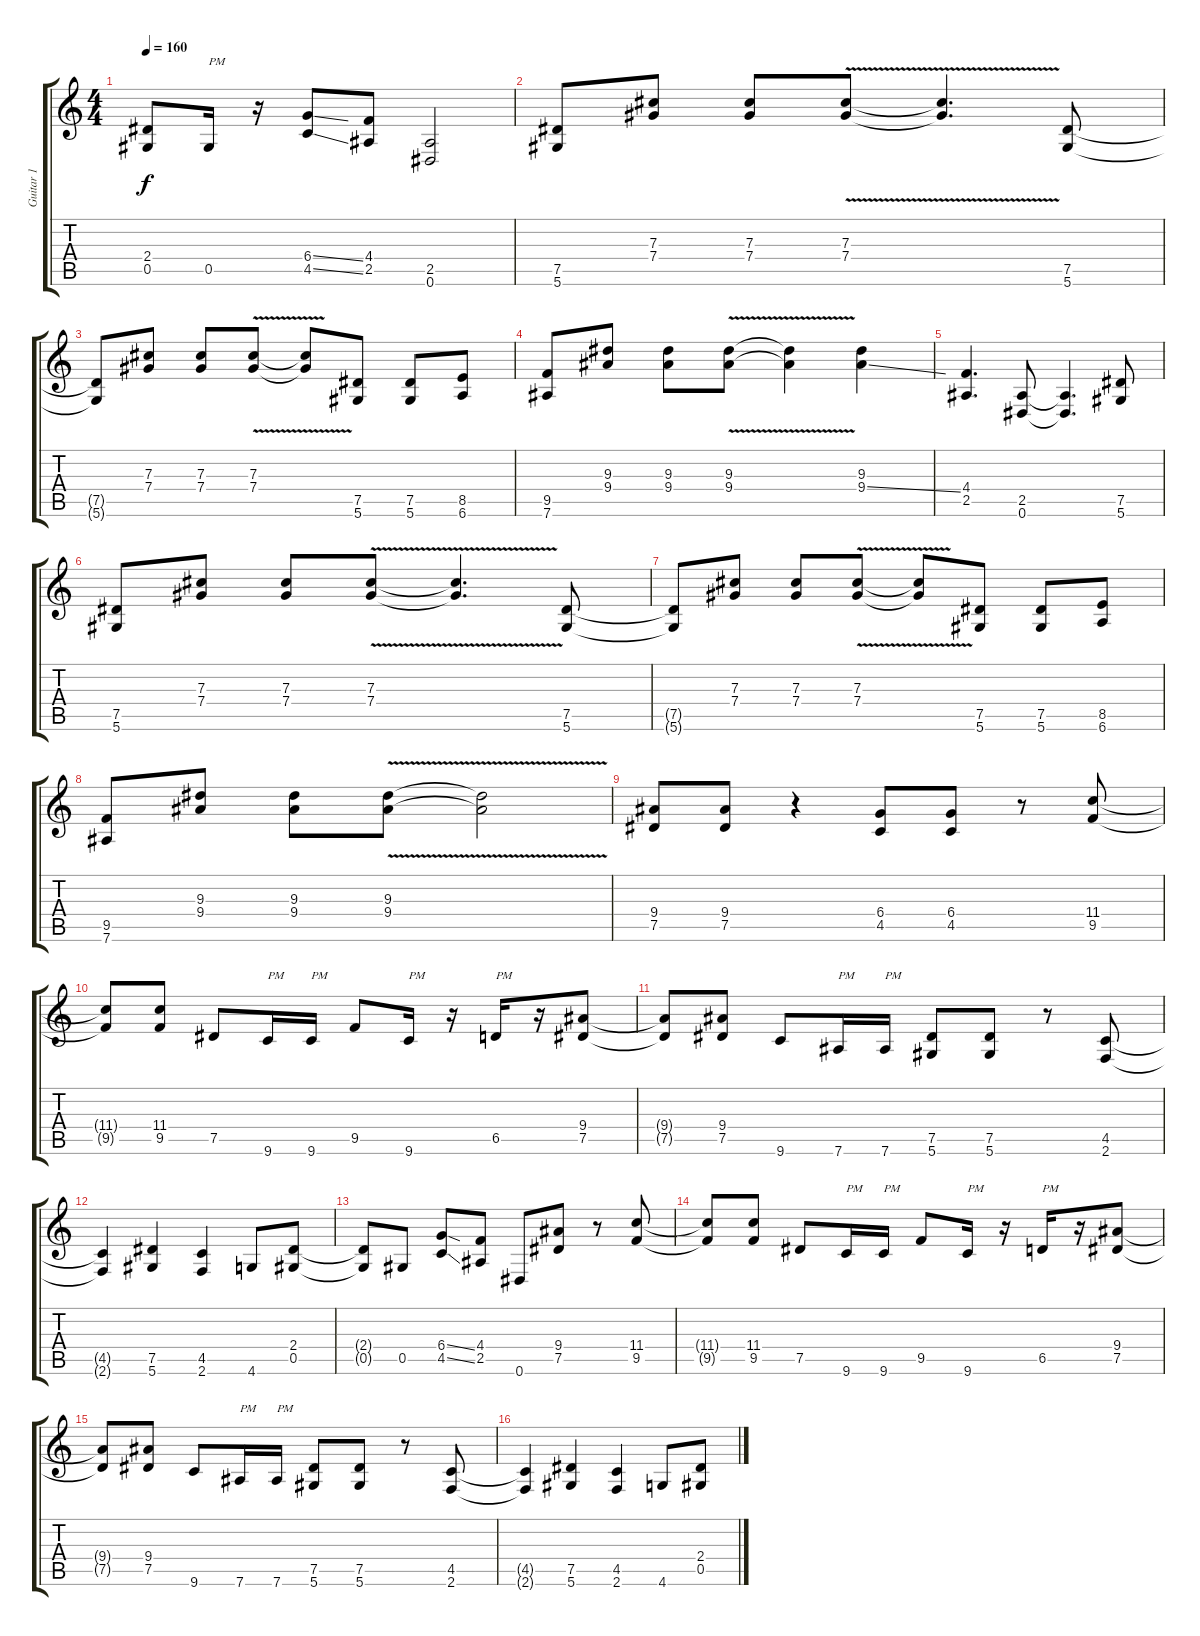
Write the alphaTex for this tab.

\track ("Guitar 1" "Guitar 1") {instrument distortionguitar}
\staff {score tabs}
\tuning (Eb4 Bb3 Gb3 Db3 Ab2 Eb2) {hide}
\ts (4 4)
\tempo 160
\clef g2
\ks c
(2.4{t} 0.5{t}).8{dy f} 0.5.16{txt "PM"} r.16 (6.4{ss} 4.5{ss}).8 (4.4 2.5).8 (2.5 0.6).2 |
(7.5 5.6).8 (7.3 7.4).8 (7.3 7.4).8 (7.3{v} 7.4{v}).8 (7.3{t} 7.4{t}).4{d} (7.5 5.6).8 |
(7.5{t} 5.6{t}).8 (7.3 7.4).8 (7.3 7.4).8 (7.3{v} 7.4{v}).8 (7.3{t} 7.4{t}).8 (7.5 5.6).8 (7.5 5.6).8 (8.5 6.6).8 |
(9.5 7.6).8 (9.3 9.4).8 (9.3 9.4).8 (9.3{v} 9.4{v}).8 (9.3{t} 9.4{t}).4 (9.3 9.4{ss}).4 |
(4.4 2.5).4{d} (2.5 0.6).8 (2.5{t} 0.6{t}).4{d} (7.5 5.6).8 |
(7.5 5.6).8 (7.3 7.4).8 (7.3 7.4).8 (7.3{v} 7.4{v}).8 (7.3{t} 7.4{t}).4{d} (7.5 5.6).8 |
(7.5{t} 5.6{t}).8 (7.3 7.4).8 (7.3 7.4).8 (7.3{v} 7.4{v}).8 (7.3{t} 7.4{t}).8 (7.5 5.6).8 (7.5 5.6).8 (8.5 6.6).8 |
(9.5 7.6).8 (9.3 9.4).8 (9.3 9.4).8 (9.3{v} 9.4{v}).8 (9.3{t} 9.4{t}).2 |
(9.4 7.5).8 (9.4 7.5).8 r.4 (6.4 4.5).8 (6.4 4.5).8 r.8 (11.4 9.5).8 |
(11.4{t} 9.5{t}).8 (11.4 9.5).8 7.5.8 9.6.16{txt "PM"} 9.6.16{txt "PM"} 9.5.8 9.6.16{txt "PM"} r.16 6.5.16{txt "PM"} r.16 (9.4 7.5).8 |
(9.4{t} 7.5{t}).8 (9.4 7.5).8 9.6.8 7.6.16{txt "PM"} 7.6.16{txt "PM"} (7.5 5.6).8 (7.5 5.6).8 r.8 (4.5 2.6).8 |
(4.5{t} 2.6{t}).4 (7.5 5.6).4 (4.5 2.6).4 4.6.8 (2.4 0.5).8 |
(2.4{t} 0.5{t}).8 0.5.8 (6.4{ss} 4.5{ss}).8 (4.4 2.5).8 0.6.8 (9.4 7.5).8 r.8 (11.4 9.5).8 |
(11.4{t} 9.5{t}).8 (11.4 9.5).8 7.5.8 9.6.16{txt "PM"} 9.6.16{txt "PM"} 9.5.8 9.6.16{txt "PM"} r.16 6.5.16{txt "PM"} r.16 (9.4 7.5).8 |
(9.4{t} 7.5{t}).8 (9.4 7.5).8 9.6.8 7.6.16{txt "PM"} 7.6.16{txt "PM"} (7.5 5.6).8 (7.5 5.6).8 r.8 (4.5 2.6).8 |
(4.5{t} 2.6{t}).4 (7.5 5.6).4 (4.5 2.6).4 4.6.8 (2.4 0.5).8
